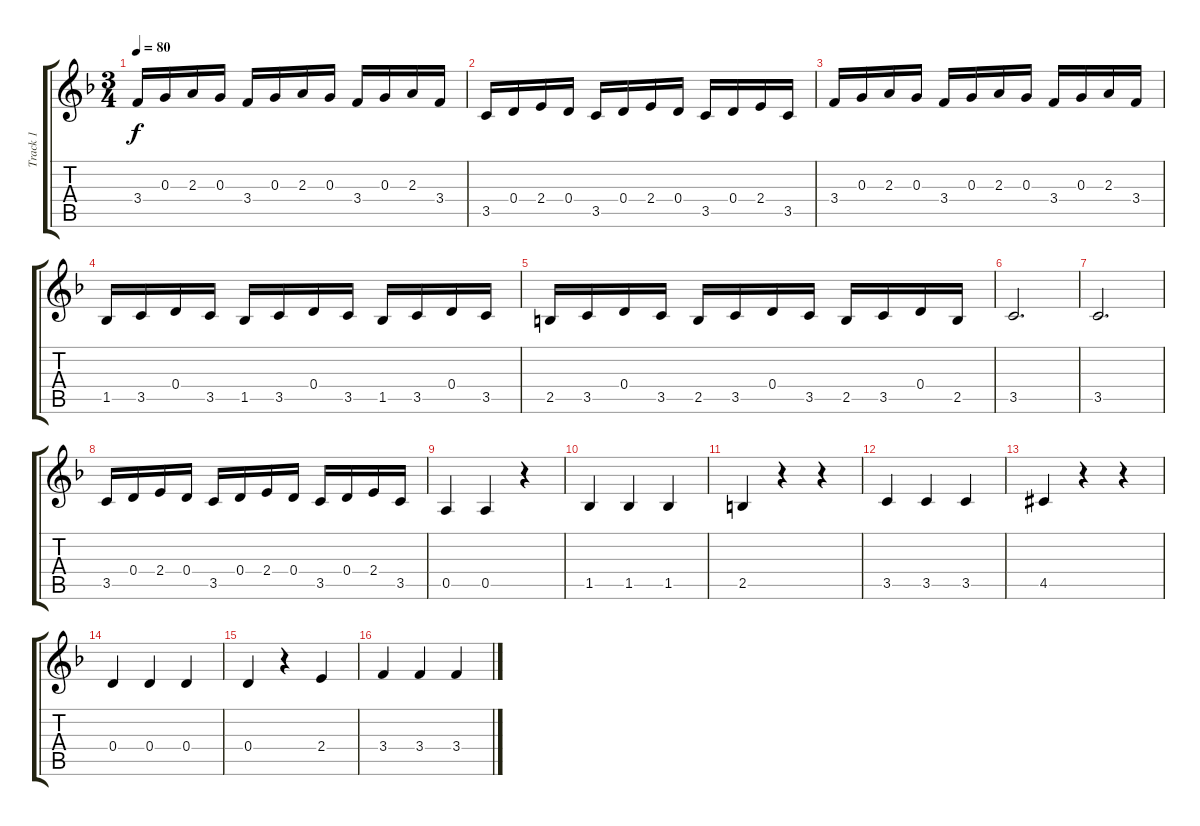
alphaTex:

\track ("Track 1" "Track 1") {instrument acousticguitarsteel}
\staff {score tabs}
\tuning (E4 B3 G3 D3 A2 E2) {hide}
\ts (3 4)
\tempo 80
\clef g2
\ks f
3.4.16{dy f} 0.3.16 2.3.16 0.3.16 3.4.16 0.3.16 2.3.16 0.3.16 3.4.16 0.3.16 2.3.16 3.4.16 |
3.5.16 0.4.16 2.4.16 0.4.16 3.5.16 0.4.16 2.4.16 0.4.16 3.5.16 0.4.16 2.4.16 3.5.16 |
3.4.16 0.3.16 2.3.16 0.3.16 3.4.16 0.3.16 2.3.16 0.3.16 3.4.16 0.3.16 2.3.16 3.4.16 |
1.5.16 3.5.16 0.4.16 3.5.16 1.5.16 3.5.16 0.4.16 3.5.16 1.5.16 3.5.16 0.4.16 3.5.16 |
2.5.16 3.5.16 0.4.16 3.5.16 2.5.16 3.5.16 0.4.16 3.5.16 2.5.16 3.5.16 0.4.16 2.5.16 |
3.5.2{d} |
3.5.2{d} |
3.5.16 0.4.16 2.4.16 0.4.16 3.5.16 0.4.16 2.4.16 0.4.16 3.5.16 0.4.16 2.4.16 3.5.16 |
0.5.4 0.5.4 r.4 |
1.5.4 1.5.4 1.5.4 |
2.5.4 r.4 r.4 |
3.5.4 3.5.4 3.5.4 |
4.5{acc #}.4 r.4 r.4 |
0.4.4 0.4.4 0.4.4 |
0.4.4 r.4 2.4.4 |
3.4.4 3.4.4 3.4.4
